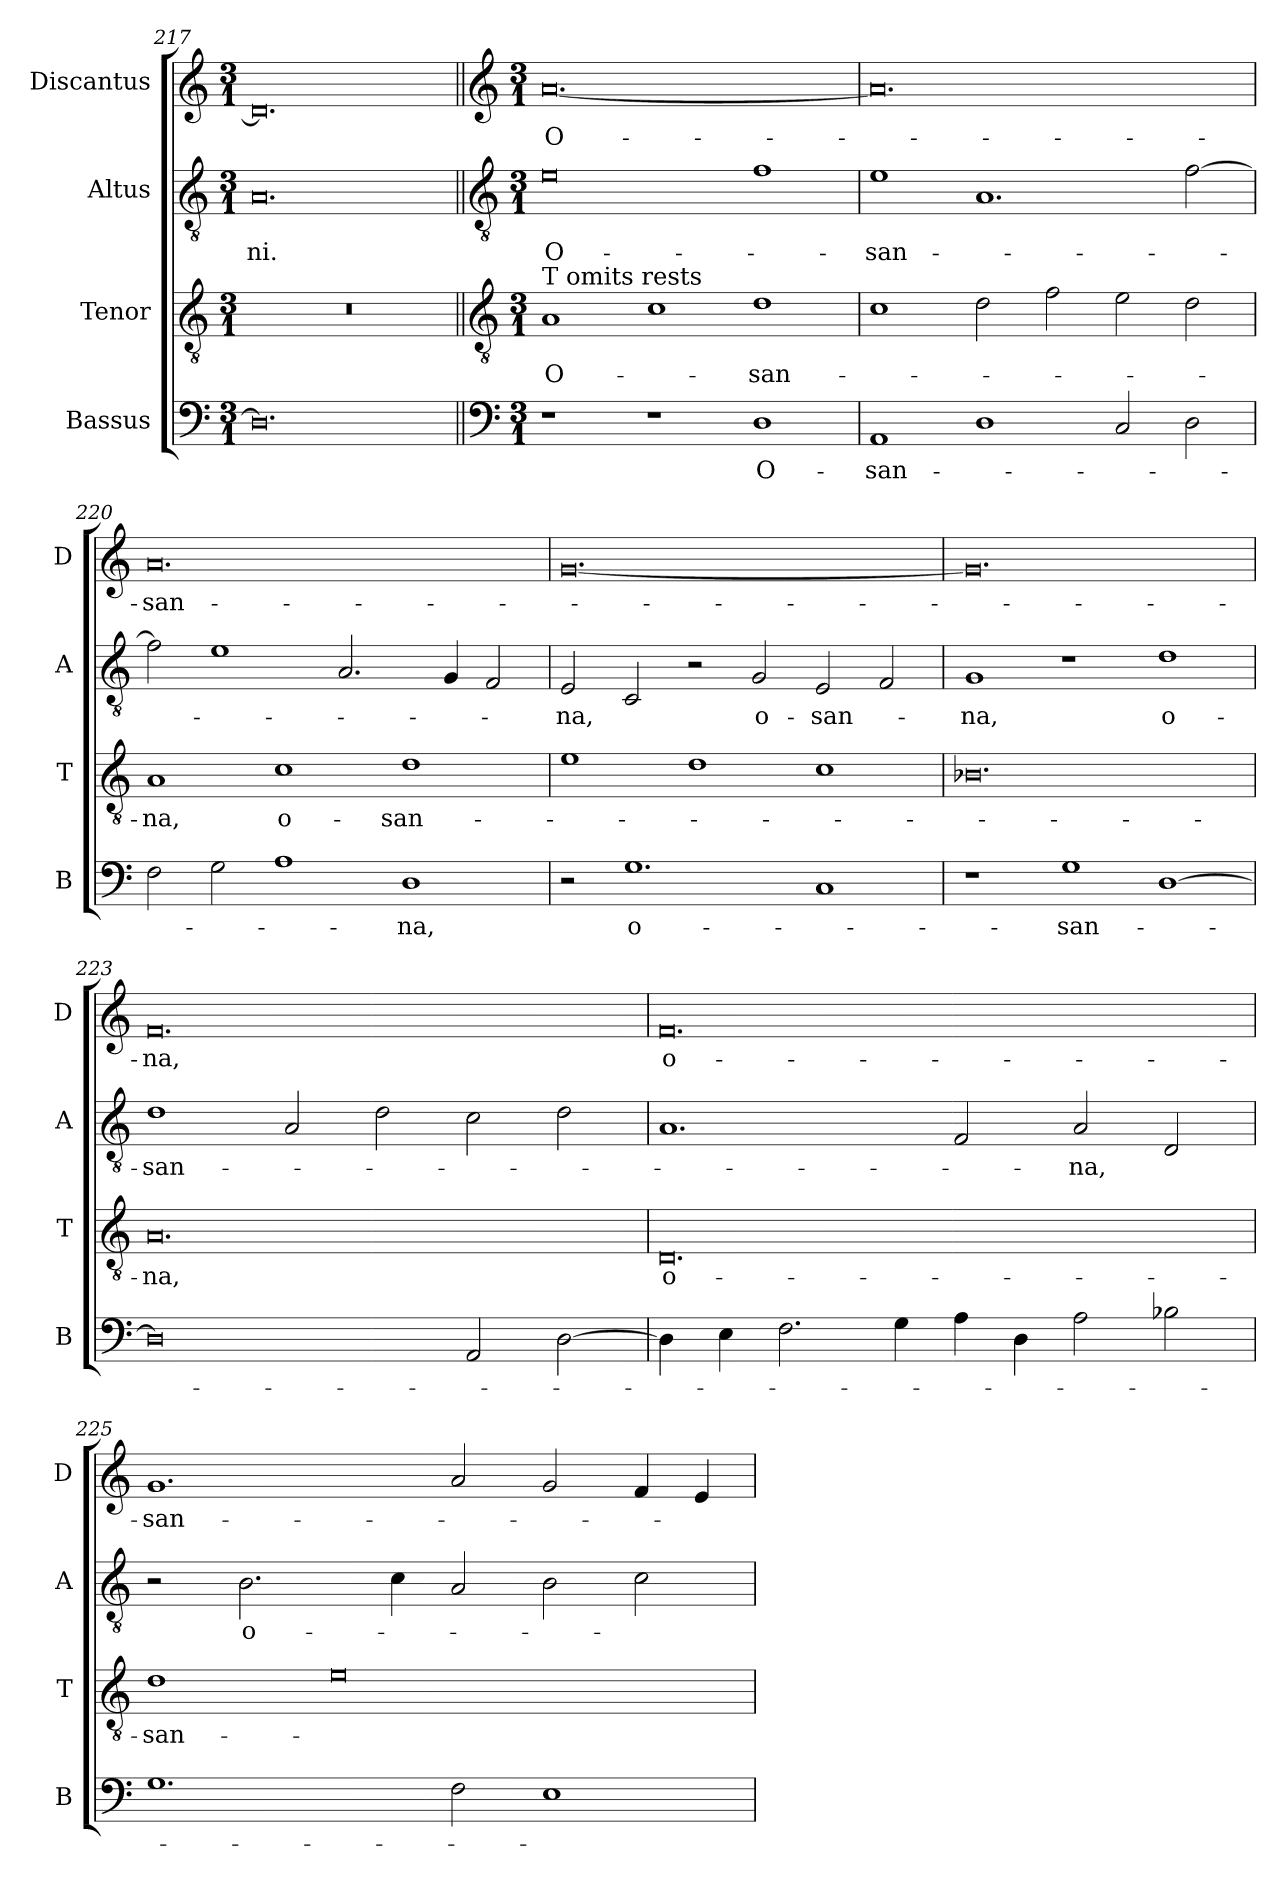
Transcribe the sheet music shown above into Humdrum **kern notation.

**kern	**text	**kern	**text	**kern	**text	**kern	**text
*part4	*part4	*part3	*part3	*part2	*part2	*part1	*part1
*staff4	*staff4	*staff3	*staff3	*staff2	*staff2	*staff1	*staff1
*I"Bassus	*	*I"Tenor	*	*I"Altus	*	*I"Discantus	*
*I'B	*	*I'T	*	*I'A	*	*I'D	*
*clefF4	*	*clefGv2	*	*clefGv2	*	*clefG2	*
*k[]	*	*k[]	*	*k[]	*	*k[]	*
*M3/1	*	*M3/1	*	*M3/1	*	*M3/1	*
=217	=217	=217	=217	=217	=217	=217	=217
0.D]	.	0.r	.	0.A	-ni.	0.d]	.
!!LO:LB:g=z
=218||	=218||	=218||	=218||	=218||	=218||	=218||	=218||
*clefF4	*	*clefGv2	*	*clefGv2	*	*clefG2	*
*k[]	*	*k[]	*	*k[]	*	*k[]	*
*M3/1	*	*M3/1	*	*M3/1	*	*M3/1	*
*	*	*	*	*	*	*MM300	*
!	!	!LO:TX:a:t=T omits rests	!	!	!	!	!
1r	.	1A	O-	0e	O-	[0.a	O-
1r	.	1c	.	.	.	.	.
1D	O-	1d	-san-	1f	.	.	.
=219	=219	=219	=219	=219	=219	=219	=219
1AA	-san-	1c	.	1e	-san-	0.a]	.
1D	.	2d	.	1.A	.	.	.
.	.	2f	.	.	.	.	.
2C	.	2e	.	.	.	.	.
2D	.	2d	.	[2f	.	.	.
=220	=220	=220	=220	=220	=220	=220	=220
2F	.	1A	na,	2f]	.	0.a	-san-
2G	.	.	.	1e	.	.	.
1A	.	1c	o-	.	.	.	.
.	.	.	.	2.A	.	.	.
1D	-na,	1d	-san-	.	.	.	.
.	.	.	.	4G	.	.	.
.	.	.	.	2F	.	.	.
=221	=221	=221	=221	=221	=221	=221	=221
2r	.	1e	.	2E	-na,	[0.g	.
1.G	o-	.	.	2C	.	.	.
.	.	1d	.	2r	.	.	.
.	.	.	.	2G	o-	.	.
1C	.	1c	.	2E	-san-	.	.
.	.	.	.	2F	.	.	.
=222	=222	=222	=222	=222	=222	=222	=222
1r	.	0.B-X	.	1G	-na,	0.g]	.
1G	-san-	.	.	1r	.	.	.
[1D	.	.	.	1d	o-	.	.
=223	=223	=223	=223	=223	=223	=223	=223
0D]	.	0.A	-na,	1d	-san-	0.f	-na,
.	.	.	.	2A	.	.	.
.	.	.	.	2d	.	.	.
2AA	.	.	.	2c	.	.	.
[2D	.	.	.	2d	.	.	.
=224	=224	=224	=224	=224	=224	=224	=224
4D]	.	0.D	o-	1.A	.	0.f	o-
4E	.	.	.	.	.	.	.
2.F	.	.	.	.	.	.	.
4G	.	.	.	.	.	.	.
4A	.	.	.	2F	.	.	.
4D	.	.	.	.	.	.	.
2A	.	.	.	2A	-na,	.	.
2B-X	.	.	.	2D	.	.	.
=225	=225	=225	=225	=225	=225	=225	=225
1.G	.	1d	-san-	2r	.	1.g	-san-
.	.	.	.	2.B	o-	.	.
.	.	0e	.	.	.	.	.
.	.	.	.	4c	.	.	.
2F	.	.	.	2A	.	2a	.
1E	.	.	.	2B	.	2g	.
.	.	.	.	2c	.	4f	.
.	.	.	.	.	.	4e	.
=	=	=	=	=	=	=	=
*-	*-	*-	*-	*-	*-	*-	*-
